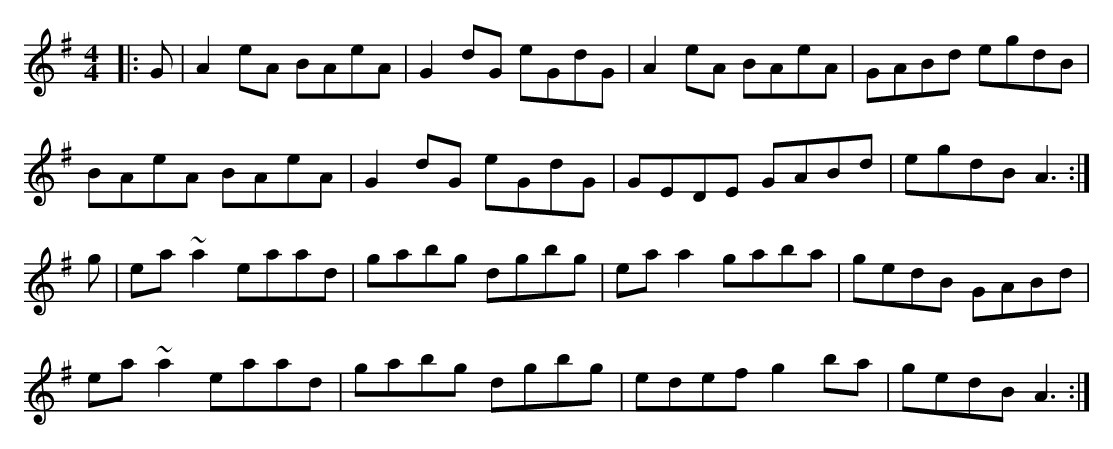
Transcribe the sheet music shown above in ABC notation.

X:1
M:4/4
K:Ador
|:G|A2eA BAeA|G2dG eGdG|A2eA BAeA|GABd egdB|
BAeA BAeA|G2dG eGdG|GEDE GABd|egdB A3:|
g|ea~a2 eaad|gabg dgbg|eaa2 gaba|gedB GABd|
ea~a2 eaad|gabg dgbg|edef g2ba|gedB A3:|
